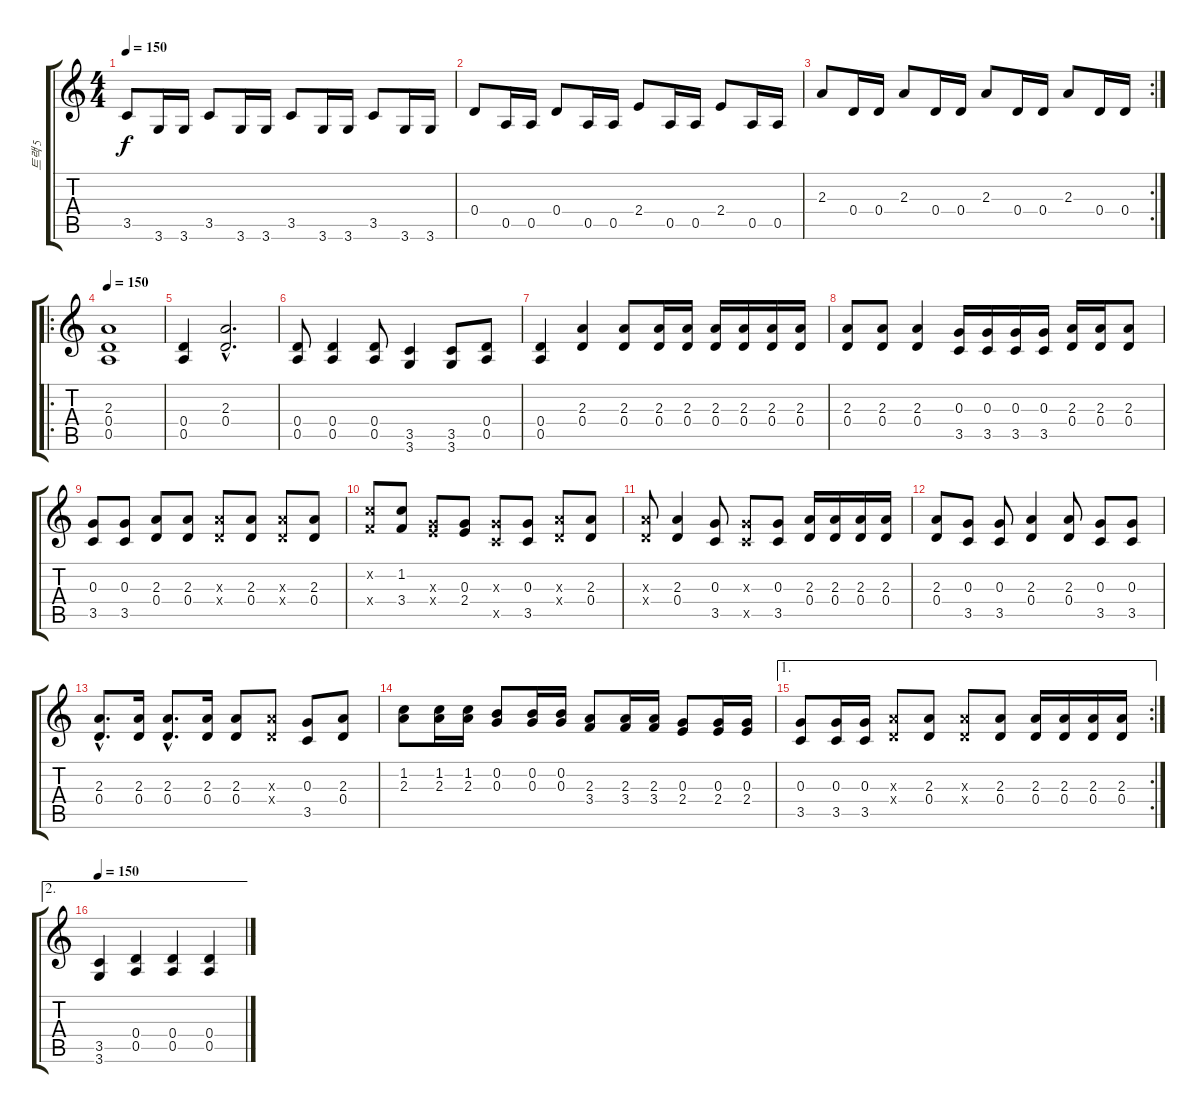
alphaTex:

\track ("트랙 5" "트랙 5") {instrument overdrivenguitar}
\staff {score tabs}
\tuning (E4 B3 G3 D3 A2 E2) {hide}
\ts (4 4)
\tempo 150
\clef g2
\ks c
3.5.8{dy f} 3.6.16 3.6.16 3.5.8 3.6.16 3.6.16 3.5.8 3.6.16 3.6.16 3.5.8 3.6.16 3.6.16 |
0.4.8 0.5.16 0.5.16 0.4.8 0.5.16 0.5.16 2.4.8 0.5.16 0.5.16 2.4.8 0.5.16 0.5.16 |
\rc 2
2.3.8 0.4.16 0.4.16 2.3.8 0.4.16 0.4.16 2.3.8 0.4.16 0.4.16 2.3.8 0.4.16 0.4.16 |
\ro
\tempo 150
(2.3 0.4 0.5).1{volume 14 balance 8 instrument overdrivenguitar} |
(0.4 0.5).4 (2.3{hac} 0.4{hac}).2{d} |
(0.4 0.5).8 (0.4 0.5).4 (0.4 0.5).8 (3.5 3.6).4 (3.5 3.6).8 (0.4 0.5).8 |
(0.4 0.5).4 (2.3 0.4).4 (2.3 0.4).8 (2.3 0.4).16 (2.3 0.4).16 (2.3 0.4).16 (2.3 0.4).16 (2.3 0.4).16 (2.3 0.4).16 |
(2.3 0.4).8 (2.3 0.4).8 (2.3 0.4).4 (0.3 3.5).16 (0.3 3.5).16 (0.3 3.5).16 (0.3 3.5).16 (2.3 0.4).16 (2.3 0.4).16 (2.3 0.4).8 |
(0.3 3.5).8 (0.3 3.5).8 (2.3 0.4).8 (2.3 0.4).8 (2.3{x} 0.4{x}).8 (2.3 0.4).8 (2.3{x} 0.4{x}).8 (2.3 0.4).8 |
(1.2{x} 3.4{x}).8 (1.2 3.4).8 (0.3{x} 2.4{x}).8 (0.3 2.4).8 (0.3{x} 3.5{x}).8 (0.3 3.5).8 (2.3{x} 0.4{x}).8 (2.3 0.4).8 |
(2.3{x} 0.4{x}).8 (2.3 0.4).4 (0.3 3.5).8 (0.3{x} 3.5{x}).8 (0.3 3.5).8 (2.3 0.4).16 (2.3 0.4).16 (2.3 0.4).16 (2.3 0.4).16 |
(2.3 0.4).8 (0.3 3.5).8 (0.3 3.5).8 (2.3 0.4).4 (2.3 0.4).8 (0.3 3.5).8 (0.3 3.5).8 |
(2.3{hac} 0.4{hac}).8{d} (2.3 0.4).16 (2.3{hac} 0.4{hac}).8{d} (2.3 0.4).16 (2.3 0.4).8 (2.3{x} 0.4{x}).8 (0.3 3.5).8 (2.3 0.4).8 |
(1.2 2.3).8 (1.2 2.3).16 (1.2 2.3).16 (0.2 0.3).8 (0.2 0.3).16 (0.2 0.3).16 (2.3 3.4).8 (2.3 3.4).16 (2.3 3.4).16 (0.3 2.4).8 (0.3 2.4).16 (0.3 2.4).16 |
\ae 1
\rc 2
(0.3 3.5).8 (0.3 3.5).16 (0.3 3.5).16 (2.3{x} 0.4{x}).8 (2.3 0.4).8 (2.3{x} 0.4{x}).8 (2.3 0.4).8 (2.3 0.4).16 (2.3 0.4).16 (2.3 0.4).16 (2.3 0.4).16 |
\ae 2
\tempo 150
(3.5 3.6).4{instrument distortionguitar} (0.4 0.5).4 (0.4 0.5).4 (0.4 0.5).4
